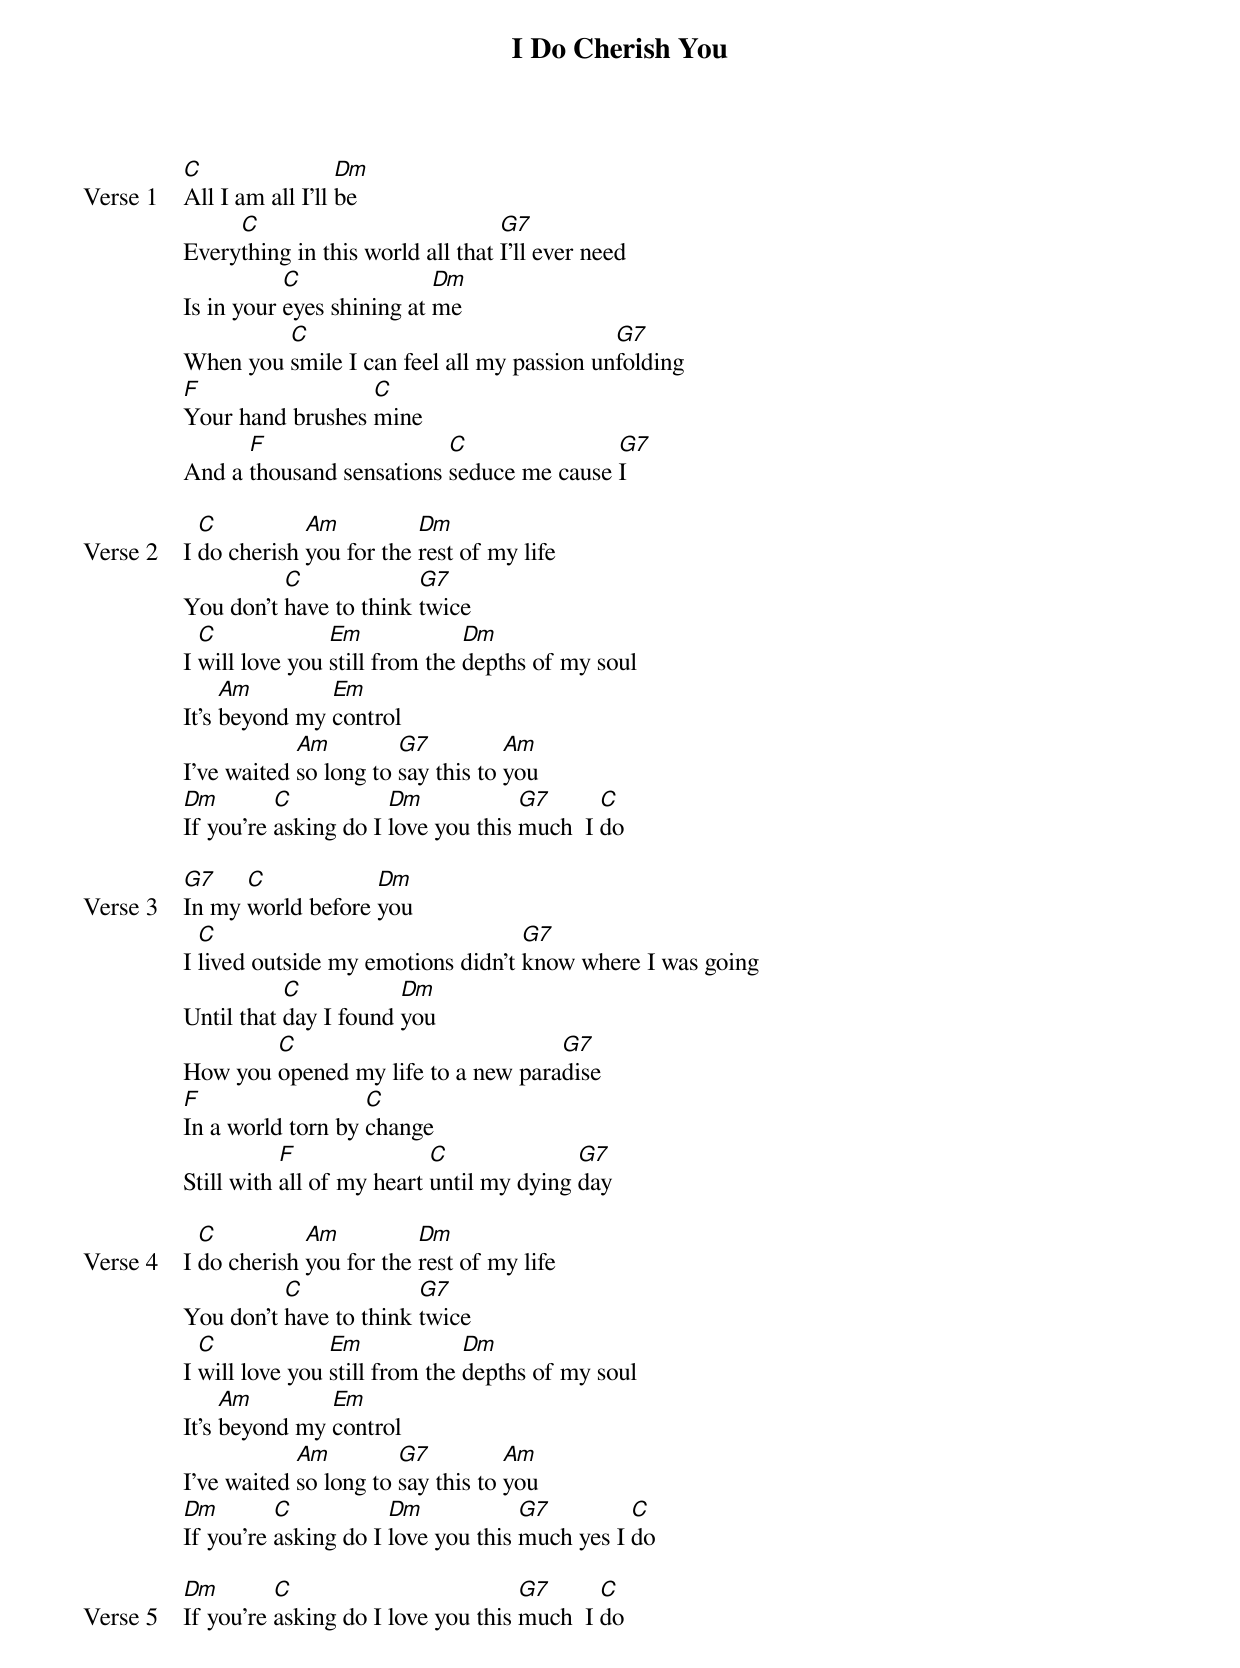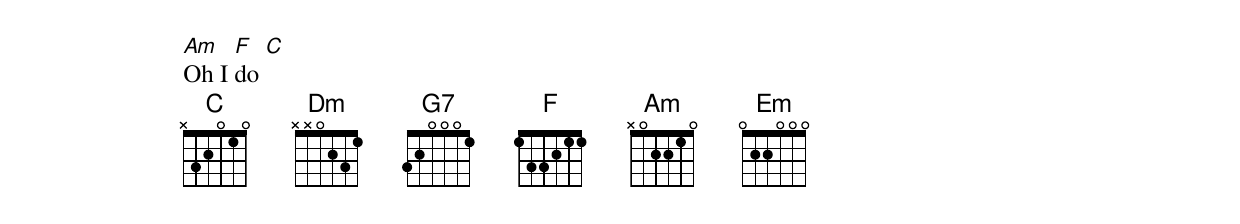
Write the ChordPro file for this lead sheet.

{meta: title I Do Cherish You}
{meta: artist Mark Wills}
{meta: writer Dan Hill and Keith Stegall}

{start_of_verse: Verse 1}
[C]All I am all I'll [Dm]be
Every[C]thing in this world all that [G7]I'll ever need
Is in your [C]eyes shining at [Dm]me
When you [C]smile I can feel all my passion un[G7]folding
[F]Your hand brushes [C]mine
And a [F]thousand sensations [C]seduce me cause [G7]I
{end_of_verse}

{start_of_verse: Verse 2}
I [C]do cherish [Am]you for the [Dm]rest of my life
You don't [C]have to think [G7]twice
I [C]will love you [Em]still from the [Dm]depths of my soul
It's [Am]beyond my [Em]control
I've waited [Am]so long to [G7]say this to [Am]you
[Dm]If you're [C]asking do I [Dm]love you this [G7]much  I [C]do
{end_of_verse}

{start_of_verse: Verse 3}
[G7]In my [C]world before [Dm]you
I [C]lived outside my emotions didn't [G7]know where I was going
Until that [C]day I found [Dm]you
How you [C]opened my life to a new para[G7]dise
[F]In a world torn by [C]change
Still with [F]all of my heart [C]until my dying [G7]day
{end_of_verse}

{start_of_verse: Verse 4}
I [C]do cherish [Am]you for the [Dm]rest of my life
You don't [C]have to think [G7]twice
I [C]will love you [Em]still from the [Dm]depths of my soul
It's [Am]beyond my [Em]control
I've waited [Am]so long to [G7]say this to [Am]you
[Dm]If you're [C]asking do I [Dm]love you this [G7]much yes I [C]do
{end_of_verse}

{start_of_verse: Verse 5}
[Dm]If you're [C]asking do I love you this [G7]much  I [C]do
[Am]Oh I [F]do [C]
{end_of_verse}
